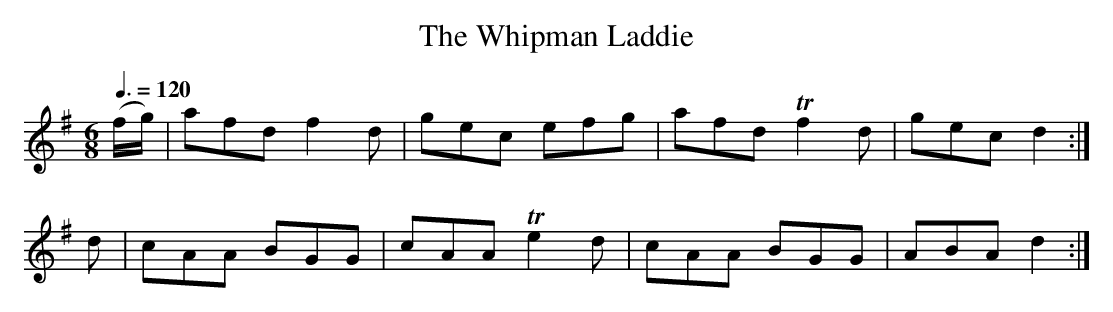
X:1
T:The Whipman Laddie
M:6/8
L:1/8
Q:3/8=120
K:D Mixolydian
(f/g/) | afd f2d | gec efg | afd Tf2d | gec d2 :|
 d | cAA BGG | cAA Te2d | cAA BGG | ABA d2 :|
